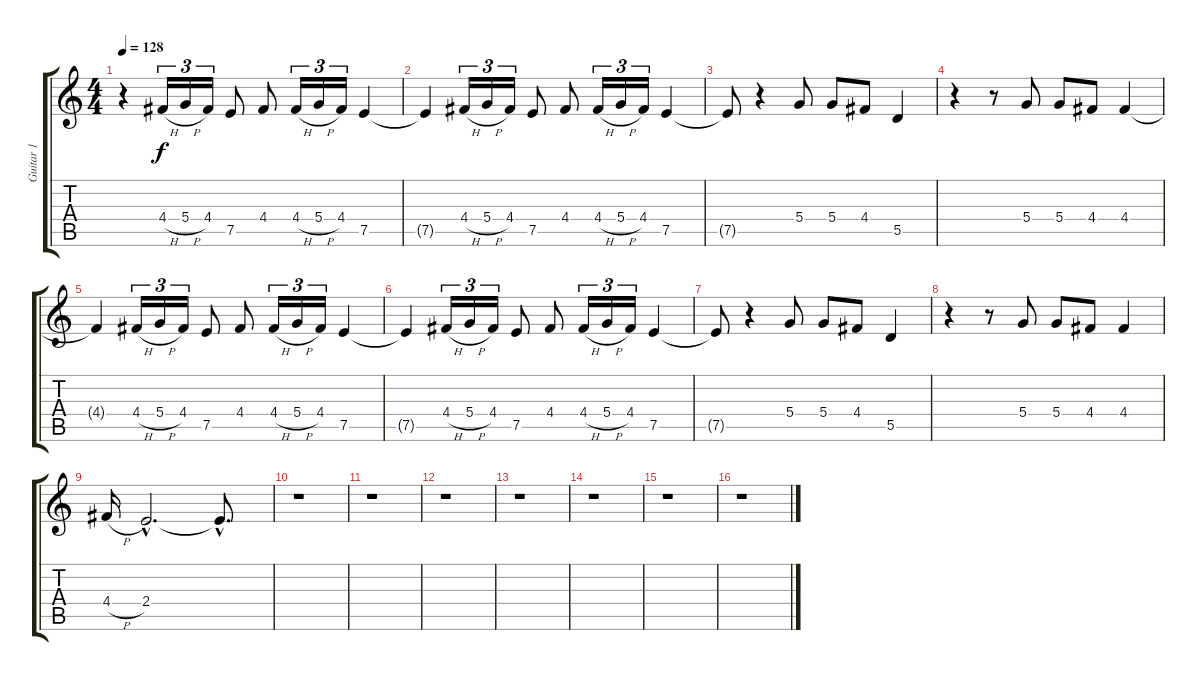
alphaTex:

\track ("Guitar 1" "Guitar 1") {instrument distortionguitar}
\staff {score tabs}
\tuning (E4 B3 G3 D3 A2 E2) {hide}
\ts (4 4)
\tempo 128
\clef g2
\ks c
r.4{dy f} 4.4{h}.16{tu (3 2)} 5.4{h}.16{tu (3 2)} 4.4.16{tu (3 2)} 7.5.8 4.4.8 4.4{h}.16{tu (3 2)} 5.4{h}.16{tu (3 2)} 4.4.16{tu (3 2)} 7.5.4 |
7.5{t}.4 4.4{h}.16{tu (3 2)} 5.4{h}.16{tu (3 2)} 4.4.16{tu (3 2)} 7.5.8 4.4.8 4.4{h}.16{tu (3 2)} 5.4{h}.16{tu (3 2)} 4.4.16{tu (3 2)} 7.5.4 |
7.5{t}.8 r.4 5.4.8 5.4.8 4.4.8 5.5.4 |
r.4 r.8 5.4.8 5.4.8 4.4.8 4.4.4 |
4.4{t}.4 4.4{h}.16{tu (3 2)} 5.4{h}.16{tu (3 2)} 4.4.16{tu (3 2)} 7.5.8 4.4.8 4.4{h}.16{tu (3 2)} 5.4{h}.16{tu (3 2)} 4.4.16{tu (3 2)} 7.5.4 |
7.5{t}.4 4.4{h}.16{tu (3 2)} 5.4{h}.16{tu (3 2)} 4.4.16{tu (3 2)} 7.5.8 4.4.8 4.4{h}.16{tu (3 2)} 5.4{h}.16{tu (3 2)} 4.4.16{tu (3 2)} 7.5.4 |
7.5{t}.8 r.4 5.4.8 5.4.8 4.4.8 5.5.4 |
r.4 r.8 5.4.8 5.4.8 4.4.8 4.4.4 |
4.4{h}.16 2.4{hac}.2{d} 2.4{hac t}.8{d} |
r.1 |
r.1 |
r.1 |
r.1 |
r.1 |
r.1 |
r.1
